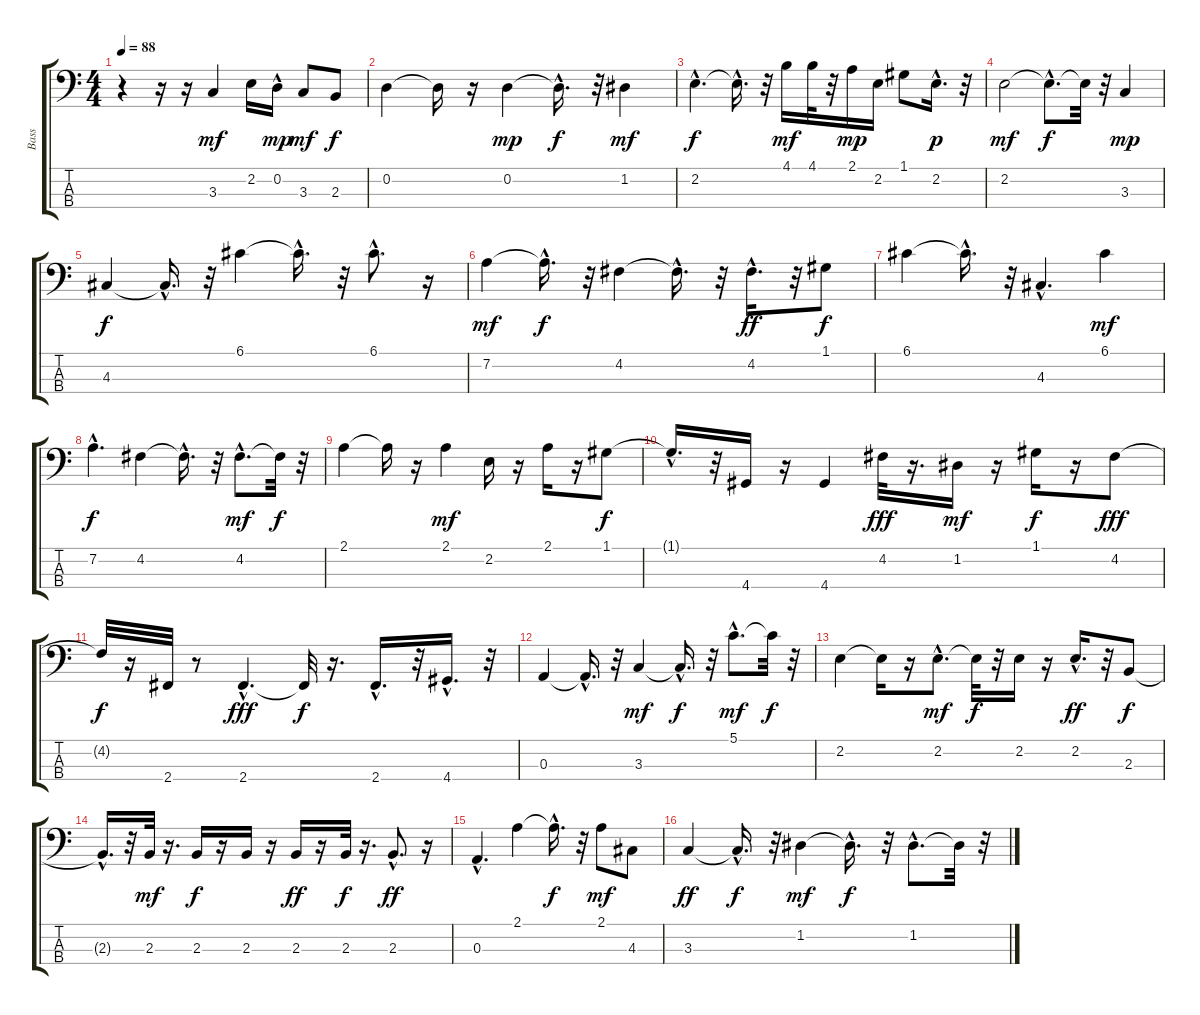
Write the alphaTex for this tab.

\track ("Bass" "Bass") {instrument electricbassfinger}
\staff {score tabs}
\tuning (G2 D2 A1 E1) {hide}
\ts (4 4)
\tempo 88
\clef f4
\ks c
r.4{dy f} r.16 r.16 3.3.4{dy mf} 2.2.16 0.2{hac}.16{dy mp} 3.3.8{dy mf} 2.3.8{dy f} |
0.2.4 0.2{t}.16 r.16 0.2.4{dy mp} 0.2{hac t}.16{d dy f} r.32 1.2.4{dy mf} |
2.2{hac}.4{d dy f} 2.2{hac t}.16{d} r.32 4.1.16{dy mf} 4.1.32 r.32 2.1.16{dy mp} 2.2.16 1.1.8 2.2{hac}.16{d dy p} r.32 |
2.2.2{dy mf} 2.2{hac t}.8{d dy f} 2.2{t}.32 r.32 3.3.4{dy mp} |
4.3.4{dy f} 4.3{hac t}.16{d} r.32 6.1.4 6.1{hac t}.16{d} r.32 6.1{hac}.8{d} r.16 |
7.2.4{dy mf} 7.2{hac t}.16{d dy f} r.32 4.2.4 4.2{hac t}.16{d} r.32 4.2{hac}.16{d dy ff} r.32 1.1.8{dy f} |
6.1.4 6.1{hac t}.16{d} r.32 4.3{hac}.4{d} 6.1.4{dy mf} |
7.2{hac}.4{d dy f} 4.2.4 4.2{hac t}.16{d} r.32 4.2{hac}.8{d dy mf} 4.2{t}.32{dy f} r.32 |
2.1.4 2.1{t}.16 r.16 2.1.4{dy mf} 2.2.16 r.16 2.1.16 r.16 1.1.8{dy f} |
1.1{hac t}.16{d} r.32 4.4.16 r.16 4.4.4 4.2.32{dy fff} r.16{d} 1.2.16{dy mf} r.16 1.1.16{dy f} r.16 4.2.8{dy fff} |
4.2{t}.32{dy f} r.16 2.4.32 r.8 2.4{hac}.4{d dy fff} 2.4{t}.32{dy f} r.16{d} 2.4{hac}.16{d} r.32 4.4{hac}.16{d} r.32 |
0.3.4 0.3{hac t}.16{d} r.32 3.3.4{dy mf} 3.3{hac t}.16{d dy f} r.32 5.1{hac}.8{d dy mf} 5.1{t}.32{dy f} r.32 |
2.2.4 2.2{t}.16 r.16 2.2{hac}.8{d dy mf} 2.2{t}.32{dy f} r.32 2.2.16 r.16 2.2{hac}.16{d dy ff} r.32 2.3.8{dy f} |
2.3{hac t}.16{d} r.32 2.3.32{dy mf} r.16{d} 2.3.16{dy f} r.16 2.3.16 r.16 2.3.16{dy ff} r.16 2.3.32{dy f} r.16{d} 2.3{hac}.8{d dy ff} r.16 |
0.3{hac}.4{d} 2.1.4 2.1{hac t}.16{d dy f} r.32 2.1.8{dy mf} 4.3.8 |
3.3.4{dy ff} 3.3{hac t}.16{d dy f} r.32 1.2.4{dy mf} 1.2{hac t}.16{d dy f} r.32 1.2{hac}.8{d} 1.2{t}.32 r.32
